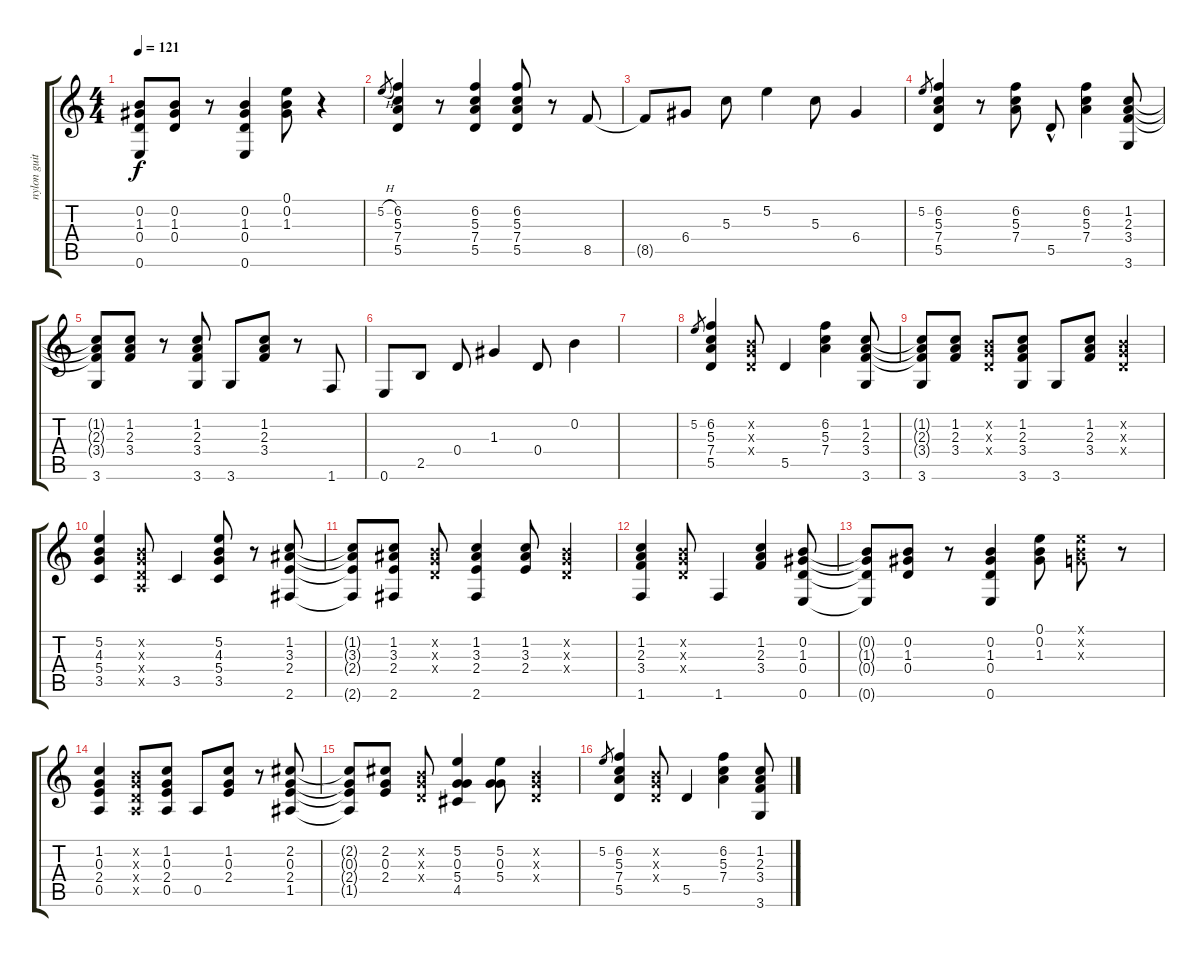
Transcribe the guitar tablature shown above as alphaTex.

\track ("nylon guitar" "nylon guit") {instrument acousticguitarnylon}
\staff {score tabs}
\tuning (E4 B3 G3 D3 A2 E2) {hide}
\ts (4 4)
\tempo 121
\clef g2
\ks c
(0.2{t} 1.3{t} 0.4{t} 0.6{t}).8{dy f} (0.2 1.3 0.4).8 r.8 (0.2 1.3 0.4 0.6).4 (0.1 0.2 1.3).8 r.4 |
5.2{h}.8{gr} (6.2 5.3 7.4 5.5).4 r.8 (6.2 5.3 7.4 5.5).4 (6.2 5.3 7.4 5.5).8 r.8 8.5.8 |
8.5{t}.8 6.4.8 5.3.8 5.2.4 5.3.8 6.4.4 |
5.2.8{gr} (6.2 5.3 7.4 5.5).4 r.8 (6.2 5.3 7.4).8 5.5{hac}.8 (6.2 5.3 7.4).4 (1.2 2.3 3.4 3.6).8 |
(1.2{t} 2.3{t} 3.4{t} 3.6).8 (1.2 2.3 3.4).8 r.8 (1.2 2.3 3.4 3.6).8 3.6.8 (1.2 2.3 3.4).8 r.8 1.6.8 |
0.6.8 2.5.8 0.4.8 1.3.4 0.4.8 0.2.4 |
|
5.2.8{gr} (6.2 5.3 7.4 5.5).4 (0.2{x} 0.3{x} 0.4{x}).8 5.5.4 (6.2 5.3 7.4).4 (1.2 2.3 3.4 3.6).8 |
(1.2{t} 2.3{t} 3.4{t} 3.6).8 (1.2 2.3 3.4).8 (0.2{x} 0.3{x} 0.4{x}).8 (1.2 2.3 3.4 3.6).8 3.6.8 (1.2 2.3 3.4).8 (0.2{x} 0.3{x} 0.4{x}).4 |
(5.2 4.3 5.4 3.5).4 (0.2{x} 0.3{x} 0.4{x} 0.5{x}).8 3.5.4 (5.2 4.3 5.4 3.5).8 r.8 (1.2 3.3 2.4 2.6).8 |
(1.2{t} 3.3{t} 2.4{t} 2.6{t}).8 (1.2 3.3 2.4 2.6).8 (0.2{x} 0.3{x} 0.4{x}).8 (1.2 3.3 2.4 2.6).4 (1.2 3.3 2.4).8 (0.2{x} 0.3{x} 0.4{x}).4 |
(1.2 2.3 3.4 1.6).4 (0.2{x} 0.3{x} 0.4{x}).8 1.6.4 (1.2 2.3 3.4).4 (0.2 1.3 0.4 0.6).8 |
(0.2{t} 1.3{t} 0.4{t} 0.6{t}).8 (0.2 1.3 0.4).8 r.8 (0.2 1.3 0.4 0.6).4 (0.1 0.2 1.3).8 (0.1{x} 0.2{x} 0.3{x}).8 r.8 |
(1.2 0.3 2.4 0.5).4 (0.2{x} 0.3{x} 0.4{x} 0.5{x}).8 (1.2 0.3 2.4 0.5).8 0.5.8 (1.2 0.3 2.4).8 r.8 (2.2 0.3 2.4 1.5).8 |
(2.2{t} 0.3{t} 2.4{t} 1.5{t}).8 (2.2 0.3 2.4).8 (0.2{x} 0.3{x} 0.4{x}).8 (5.2 0.3 5.4 4.5).4 (5.2 0.3 5.4).8 (0.2{x} 0.3{x} 0.4{x}).4 |
5.2.8{gr} (6.2 5.3 7.4 5.5).4 (0.2{x} 0.3{x} 0.4{x}).8 5.5.4 (6.2 5.3 7.4).4 (1.2 2.3 3.4 3.6).8
